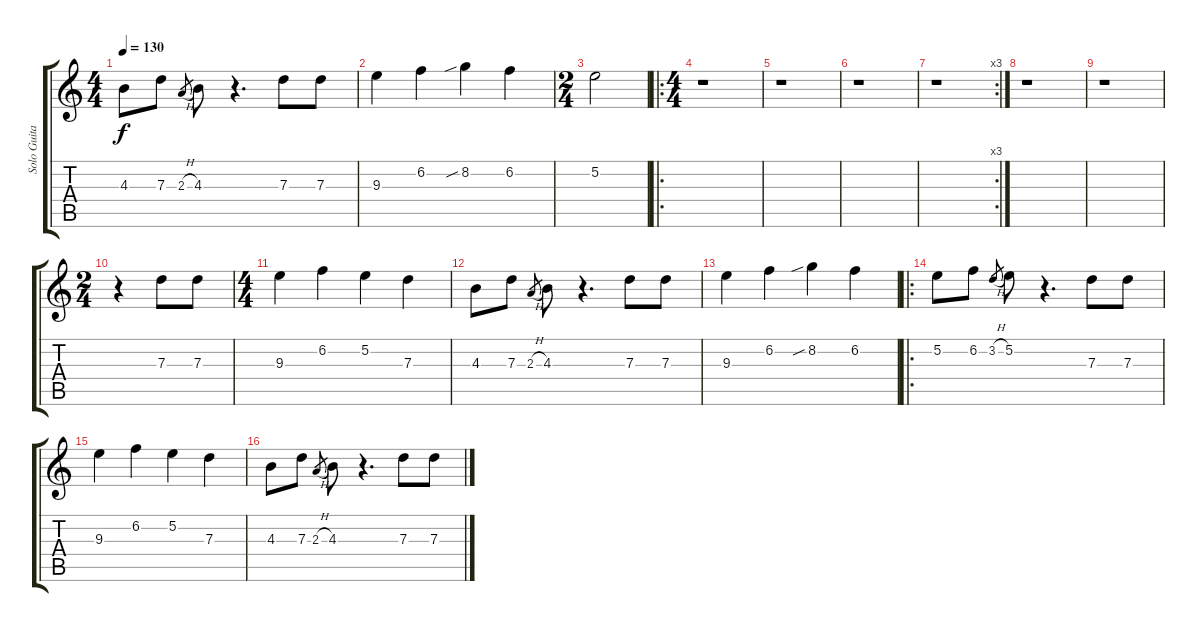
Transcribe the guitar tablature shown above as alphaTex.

\track ("Solo Guitar" "Solo Guita") {instrument distortionguitar}
\staff {score tabs}
\tuning (E4 B3 G3 D3 A2 E2) {hide}
\ts (4 4)
\tempo 130
\clef g2
\ks c
4.3.8{dy f} 7.3.8 2.3{h}.8{gr} 4.3.8 r.4{d} 7.3.8 7.3.8 |
9.3.4 6.2.4 8.2{sib}.4 6.2.4 |
\ts (2 4)
5.2.2 |
\ro
\ts (4 4)
r.1 |
r.1 |
r.1 |
\rc 3
r.1 |
r.1 |
r.1 |
\ts (2 4)
r.4 7.3.8 7.3.8 |
\ts (4 4)
9.3.4 6.2.4 5.2.4 7.3.4 |
4.3.8 7.3.8 2.3{h}.8{gr} 4.3.8 r.4{d} 7.3.8 7.3.8 |
9.3.4 6.2.4 8.2{sib}.4 6.2.4 |
\ro
5.2.8 6.2.8 3.2{h}.8{gr} 5.2.8 r.4{d} 7.3.8 7.3.8 |
9.3.4 6.2.4 5.2.4 7.3.4 |
4.3.8 7.3.8 2.3{h}.8{gr} 4.3.8 r.4{d} 7.3.8 7.3.8
